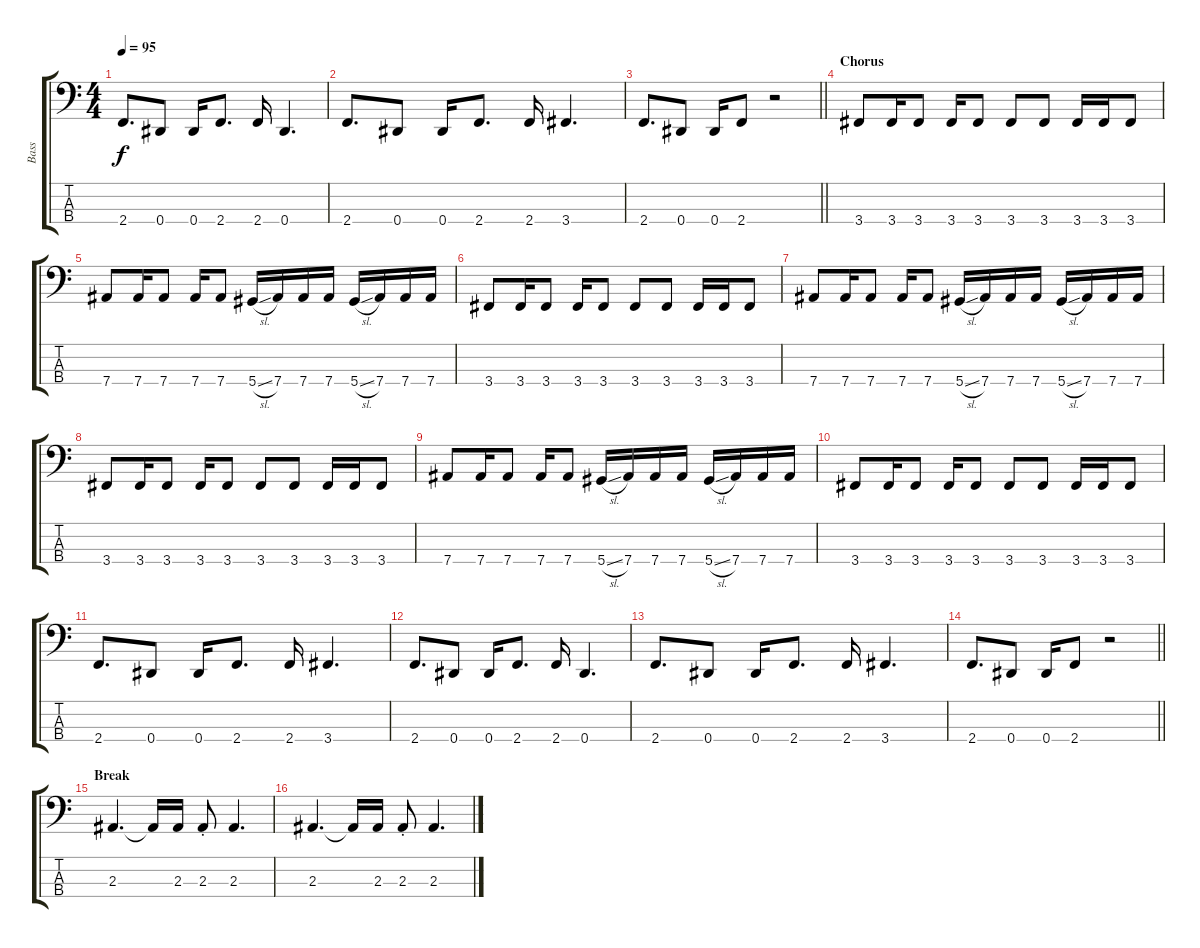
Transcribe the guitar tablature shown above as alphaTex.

\track ("Bass" "Bass") {instrument electricbassfinger}
\staff {score tabs}
\tuning (Gb2 Db2 Ab1 Eb1) {hide}
\ts (4 4)
\tempo 95
\clef f4
\ks c
2.4.8{d dy f} 0.4.8 0.4.16 2.4.8{d} 2.4.16 0.4.4{d} |
2.4.8{d} 0.4.8 0.4.16 2.4.8{d} 2.4.16 3.4.4{d} |
\barLineRight lightlight
2.4.8{d} 0.4.8 0.4.16 2.4.8 r.2 |
\section ("" "Chorus")
3.4.8 3.4.16 3.4.8 3.4.16 3.4.8 3.4.8 3.4.8 3.4.16 3.4.16 3.4.8 |
7.4.8 7.4.16 7.4.8 7.4.16 7.4.8 5.4{sl}.16 7.4.16 7.4.16 7.4.16 5.4{sl}.16 7.4.16 7.4.16 7.4.16 |
3.4.8 3.4.16 3.4.8 3.4.16 3.4.8 3.4.8 3.4.8 3.4.16 3.4.16 3.4.8 |
7.4.8 7.4.16 7.4.8 7.4.16 7.4.8 5.4{sl}.16 7.4.16 7.4.16 7.4.16 5.4{sl}.16 7.4.16 7.4.16 7.4.16 |
3.4.8 3.4.16 3.4.8 3.4.16 3.4.8 3.4.8 3.4.8 3.4.16 3.4.16 3.4.8 |
7.4.8 7.4.16 7.4.8 7.4.16 7.4.8 5.4{sl}.16 7.4.16 7.4.16 7.4.16 5.4{sl}.16 7.4.16 7.4.16 7.4.16 |
3.4.8 3.4.16 3.4.8 3.4.16 3.4.8 3.4.8 3.4.8 3.4.16 3.4.16 3.4.8 |
2.4.8{d} 0.4.8 0.4.16 2.4.8{d} 2.4.16 3.4.4{d} |
2.4.8{d} 0.4.8 0.4.16 2.4.8{d} 2.4.16 0.4.4{d} |
2.4.8{d} 0.4.8 0.4.16 2.4.8{d} 2.4.16 3.4.4{d} |
\barLineRight lightlight
2.4.8{d} 0.4.8 0.4.16 2.4.8 r.2 |
\section ("" "Break")
2.3.4{d} 2.3{t}.16 2.3.16 2.3{st}.8 2.3.4{d} |
2.3.4{d} 2.3{t}.16 2.3.16 2.3{st}.8 2.3.4{d}
